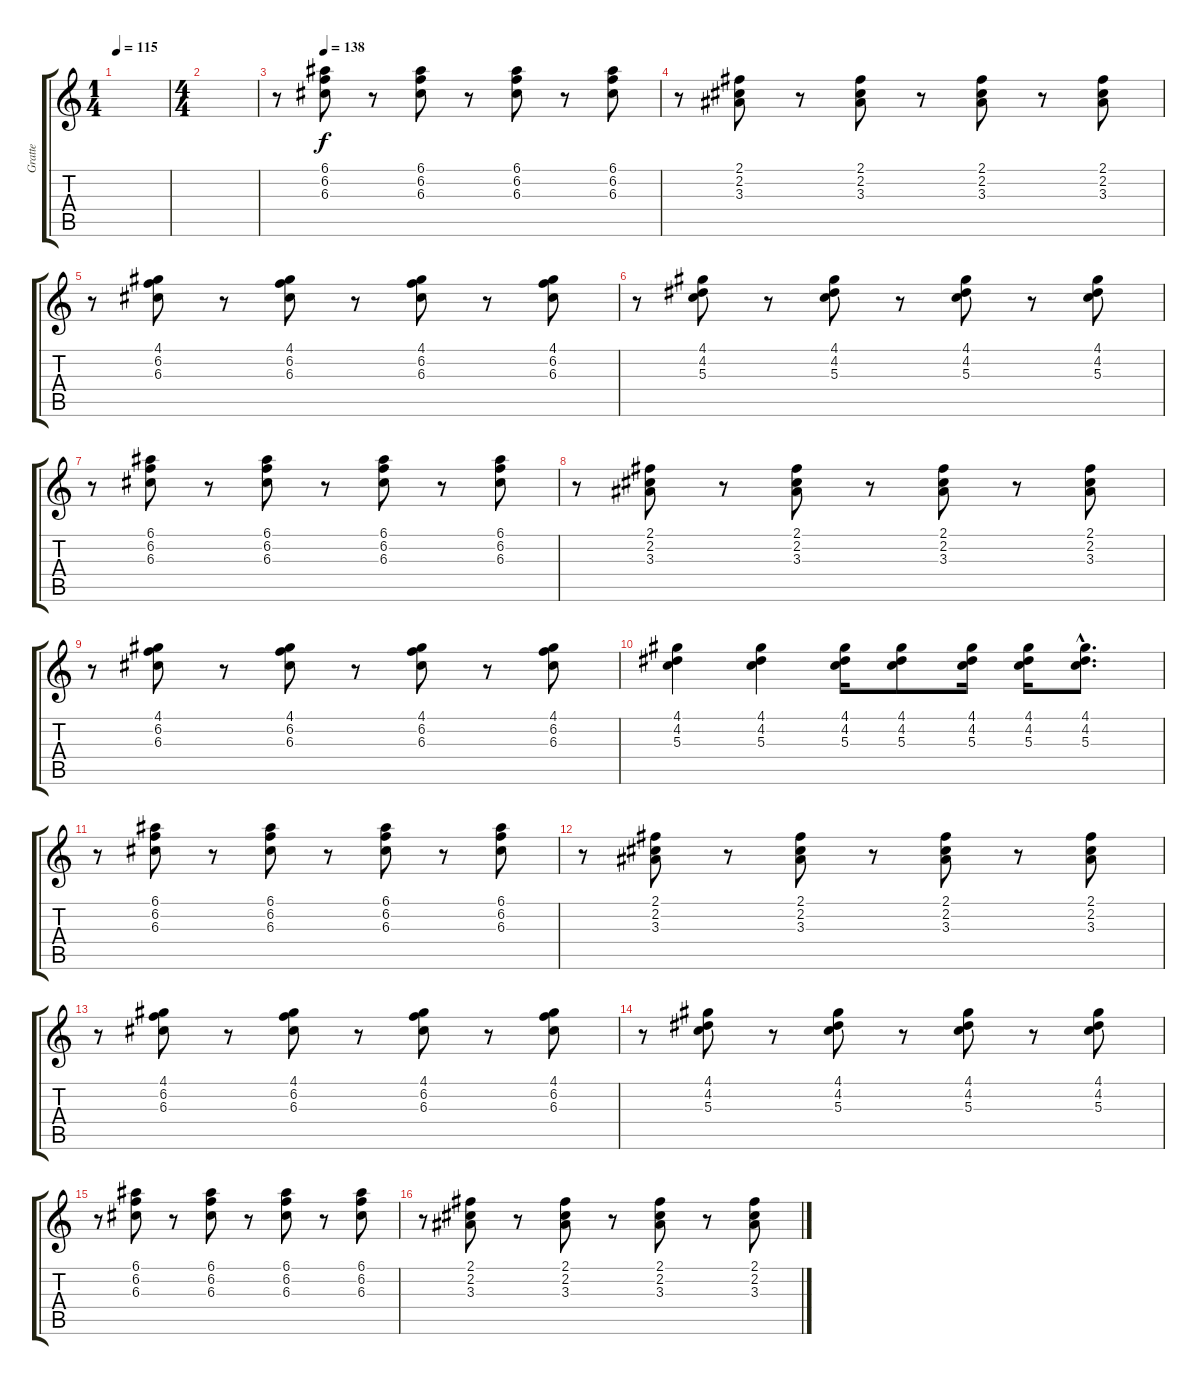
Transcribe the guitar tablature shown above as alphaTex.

\track ("Gratte" "Gratte") {instrument overdrivenguitar}
\staff {score tabs}
\tuning (E4 B3 G3 D3 A2 E2) {hide}
\ts (1 4)
\tempo 115
\tempo 136
\tempo 115
\clef g2
\ks c
|
\ts (4 4)
|
\tempo (138 0.125)
r.8 (6.1 6.2 6.3).8 r.8 (6.1 6.2 6.3).8 r.8 (6.1 6.2 6.3).8 r.8 (6.1 6.2 6.3).8 |
r.8 (2.1 2.2 3.3).8 r.8 (2.1 2.2 3.3).8 r.8 (2.1 2.2 3.3).8 r.8 (2.1 2.2 3.3).8 |
r.8 (4.1 6.2 6.3).8 r.8 (4.1 6.2 6.3).8 r.8 (4.1 6.2 6.3).8 r.8 (4.1 6.2 6.3).8 |
r.8 (4.1 4.2 5.3).8 r.8 (4.1 4.2 5.3).8 r.8 (4.1 4.2 5.3).8 r.8 (4.1 4.2 5.3).8 |
r.8 (6.1 6.2 6.3).8 r.8 (6.1 6.2 6.3).8 r.8 (6.1 6.2 6.3).8 r.8 (6.1 6.2 6.3).8 |
r.8 (2.1 2.2 3.3).8 r.8 (2.1 2.2 3.3).8 r.8 (2.1 2.2 3.3).8 r.8 (2.1 2.2 3.3).8 |
r.8 (4.1 6.2 6.3).8 r.8 (4.1 6.2 6.3).8 r.8 (4.1 6.2 6.3).8 r.8 (4.1 6.2 6.3).8 |
(4.1 4.2 5.3).4 (4.1 4.2 5.3).4 (4.1 4.2 5.3).16 (4.1 4.2 5.3).8 (4.1 4.2 5.3).16 (4.1 4.2 5.3).16 (4.1{hac} 4.2{hac} 5.3{hac}).8{d} |
r.8 (6.1 6.2 6.3).8 r.8 (6.1 6.2 6.3).8 r.8 (6.1 6.2 6.3).8 r.8 (6.1 6.2 6.3).8 |
r.8 (2.1 2.2 3.3).8 r.8 (2.1 2.2 3.3).8 r.8 (2.1 2.2 3.3).8 r.8 (2.1 2.2 3.3).8 |
r.8 (4.1 6.2 6.3).8 r.8 (4.1 6.2 6.3).8 r.8 (4.1 6.2 6.3).8 r.8 (4.1 6.2 6.3).8 |
r.8 (4.1 4.2 5.3).8 r.8 (4.1 4.2 5.3).8 r.8 (4.1 4.2 5.3).8 r.8 (4.1 4.2 5.3).8 |
r.8 (6.1 6.2 6.3).8 r.8 (6.1 6.2 6.3).8 r.8 (6.1 6.2 6.3).8 r.8 (6.1 6.2 6.3).8 |
r.8 (2.1 2.2 3.3).8 r.8 (2.1 2.2 3.3).8 r.8 (2.1 2.2 3.3).8 r.8 (2.1 2.2 3.3).8
